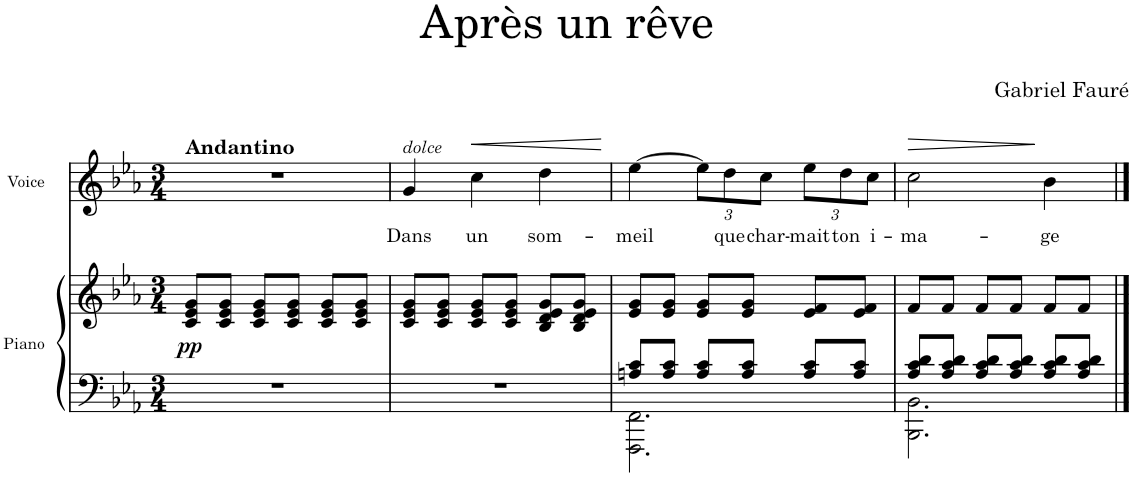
**kern	**kern	**dynam	**kern	**text	**dynam
*part2	*part2	*part2	*part1	*part1	*part1
*staff3	*staff2	*staff2/3	*staff1	*staff1	*staff1
*I"Piano	*	*	*I"Voice	*	*
*I'Pno.	*	*	*I'Vo.	*	*
*clefF4	*clefG2	*	*clefG2	*	*
*k[b-e-a-]	*k[b-e-a-]	*	*k[b-e-a-]	*	*
*c:	*c:	*	*c:	*	*
*M3/4	*M3/4	*	*M3/4	*	*
=1	=1	=1	=1	=1	=1
!	!	!	!LO:TX:a:B:t=Andantino	!	!
!	!	!LO:DY:b	!	!	!
2.r	8c/ 8e-/ 8g/L	pp	2.r	.	.
.	8c/ 8e-/ 8g/J	.	.	.	.
.	8c/ 8e-/ 8g/L	.	.	.	.
.	8c/ 8e-/ 8g/J	.	.	.	.
.	8c/ 8e-/ 8g/L	.	.	.	.
.	8c/ 8e-/ 8g/J	.	.	.	.
=2	=2	=2	=2	=2	=2
!	!	!	!LO:TX:a:i:t=dolce	!	!
!	!	!	!	!LO:LY:b	!
2.r	8c/ 8e-/ 8g/L	.	4g/	Dans	.
.	8c/ 8e-/ 8g/J	.	.	.	.
!	!	!	!	!LO:LY:b	!LO:HP:b
.	8c/ 8e-/ 8g/L	.	4cc\	un	<
.	8c/ 8e-/ 8g/J	.	.	.	.
!	!	!	!	!LO:LY:b	!
.	8B-/ 8d/ 8e-/ 8g/L	.	4dd\	som-	.
.	8B-/ 8d/ 8e-/ 8g/J	.	.	.	.
.	.	.	.	.	[
=3	=3	=3	=3	=3	=3
*^	*	*	*	*	*
!	!	!	!	!	!LO:LY:b	!
8An/ 8c/L	2.FFF\ 2.FF\	8e-/ 8g/L	.	[4ee-\	-meil	.
8A/ 8c/J	.	8e-/ 8g/J	.	.	.	.
*	*	*	*	*Xbrackettup	*	*
8A/ 8c/L	.	8e-/ 8g/L	.	12ee-\L]	.	.
!	!	!	!	!	!LO:LY:b	!
.	.	.	.	12dd\	que	.
8A/ 8c/J	.	8e-/ 8g/J	.	.	.	.
!	!	!	!	!	!LO:LY:b	!
.	.	.	.	12cc\J	char-	.
!	!	!	!	!	!LO:LY:b	!
8A/ 8c/L	.	8e-/ 8f/L	.	12ee-\L	-mait	.
!	!	!	!	!	!LO:LY:b	!
.	.	.	.	12dd\	ton	.
8A/ 8c/J	.	8e-/ 8f/J	.	.	.	.
!	!	!	!	!	!LO:LY:b	!
.	.	.	.	12cc\J	i-	.
=4	=4	=4	=4	=4	=4	=4
!	!	!	!	!	!LO:LY:b	!LO:HP:b
8A-/ 8c/ 8d/L	2.BBB-\ 2.BB-\	8f/L	.	2cc\	-ma-	>
8A-/ 8c/ 8d/J	.	8f/J	.	.	.	.
8A-/ 8c/ 8d/L	.	8f/L	.	.	.	.
8A-/ 8c/ 8d/J	.	8f/J	.	.	.	.
!	!	!	!	!	!LO:LY:b	!
8A-/ 8c/ 8d/L	.	8f/L	.	4b-\	-ge	]
8A-/ 8c/ 8d/J	.	8f/J	.	.	.	.
*v	*v	*	*	*	*	*
==	==	==	==	==	==
*-	*-	*-	*-	*-	*-
